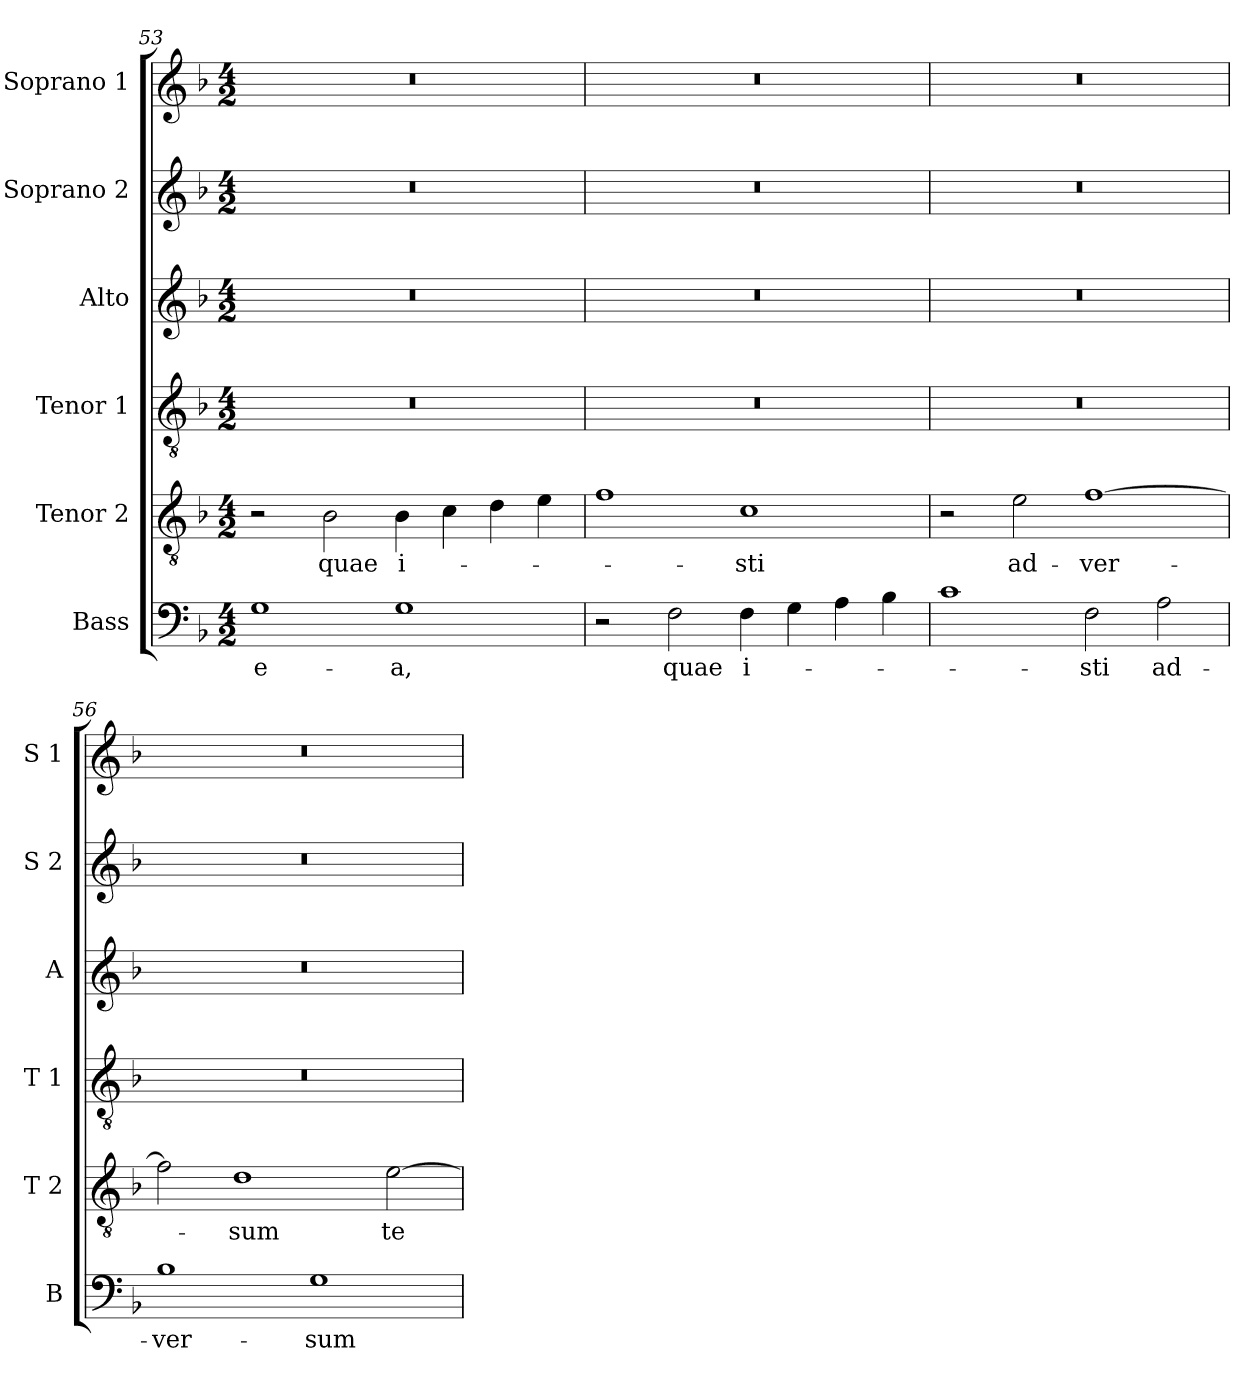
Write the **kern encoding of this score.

**kern	**text	**kern	**text	**kern	**kern	**kern	**kern
*part6	*part6	*part5	*part5	*part4	*part3	*part2	*part1
*staff6	*staff6	*staff5	*staff5	*staff4	*staff3	*staff2	*staff1
*I"Bass	*	*I"Tenor 2	*	*I"Tenor 1	*I"Alto	*I"Soprano 2	*I"Soprano 1
*I'B	*	*I'T 2	*	*I'T 1	*I'A	*I'S 2	*I'S 1
*clefF4	*	*clefGv2	*	*clefGv2	*clefG2	*clefG2	*clefG2
*k[b-]	*	*k[b-]	*	*k[b-]	*k[b-]	*k[b-]	*k[b-]
*F:	*	*F:	*	*F:	*F:	*F:	*F:
*M4/2	*	*M4/2	*	*M4/2	*M4/2	*M4/2	*M4/2
=53	=53	=53	=53	=53	=53	=53	=53
!	!LO:LY:b	!	!	!	!	!	!
1G	e-	2r	.	0r	0r	0r	0r
!	!	!	!LO:LY:b	!	!	!	!
.	.	2B-\	quae	.	.	.	.
!	!LO:LY:b	!	!	!	!	!	!
!	!	!	!LO:LY:b	!	!	!	!
1G	-a,	4B-\	i-	.	.	.	.
.	.	4c\	.	.	.	.	.
.	.	4d\	.	.	.	.	.
.	.	4e\	.	.	.	.	.
=54	=54	=54	=54	=54	=54	=54	=54
2r	.	1f	.	0r	0r	0r	0r
!	!LO:LY:b	!	!	!	!	!	!
2F\	quae	.	.	.	.	.	.
!	!LO:LY:b	!	!	!	!	!	!
!	!	!	!LO:LY:b	!	!	!	!
4F\	i-	1c	-sti	.	.	.	.
4G\	.	.	.	.	.	.	.
4A\	.	.	.	.	.	.	.
4B-\	.	.	.	.	.	.	.
!!LO:LB:g=z
=55	=55	=55	=55	=55	=55	=55	=55
1c	.	2r	.	0r	0r	0r	0r
!	!	!	!LO:LY:b	!	!	!	!
.	.	2e\	ad-	.	.	.	.
!	!LO:LY:b	!	!	!	!	!	!
!	!	!	!LO:LY:b	!	!	!	!
2F\	-sti	[1f	-ver-	.	.	.	.
!	!LO:LY:b	!	!	!	!	!	!
2A\	ad-	.	.	.	.	.	.
=56	=56	=56	=56	=56	=56	=56	=56
!	!LO:LY:b	!	!	!	!	!	!
1B-	-ver-	2f\]	.	0r	0r	0r	0r
!	!	!	!LO:LY:b	!	!	!	!
.	.	1d	-sum	.	.	.	.
!	!LO:LY:b	!	!	!	!	!	!
1G	-sum	.	.	.	.	.	.
!	!	!	!LO:LY:b	!	!	!	!
.	.	[2e\	te	.	.	.	.
=	=	=	=	=	=	=	=
*-	*-	*-	*-	*-	*-	*-	*-
